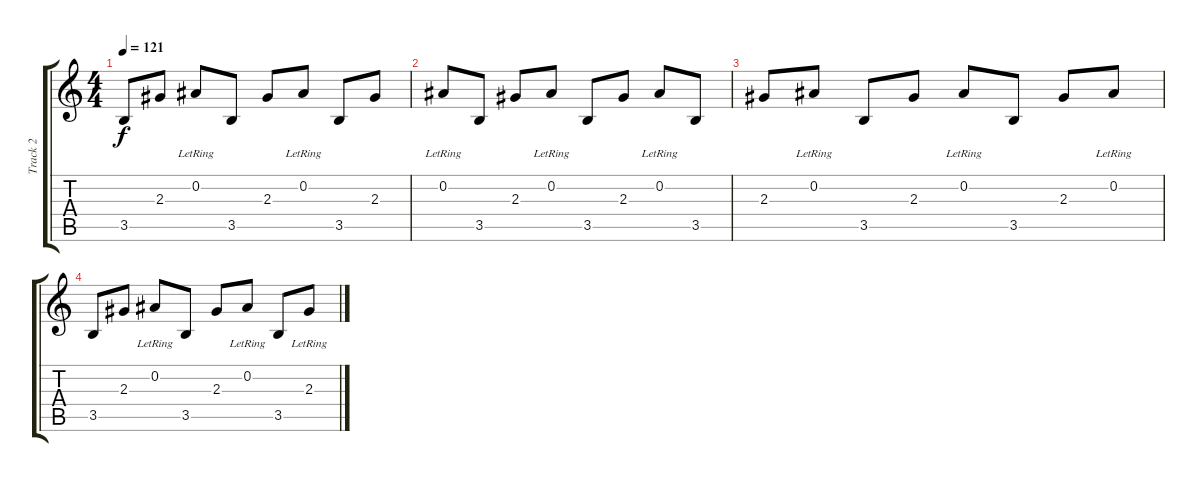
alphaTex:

\track ("Track 2" "Track 2") {instrument overdrivenguitar}
\staff {score tabs}
\tuning (Eb4 Bb3 Gb3 Db3 Ab2 Eb2) {hide}
\ts (4 4)
\tempo 121
\clef g2
\ks c
3.5.8{dy f} 2.3.8 0.2{lr}.8 3.5.8 2.3.8 0.2{lr}.8 3.5.8 2.3.8 |
0.2{lr}.8 3.5.8 2.3.8 0.2{lr}.8 3.5.8 2.3.8 0.2{lr}.8 3.5.8 |
2.3.8 0.2{lr}.8 3.5.8 2.3.8 0.2{lr}.8 3.5.8 2.3.8 0.2{lr}.8 |
3.5.8 2.3.8 0.2{lr}.8 3.5.8 2.3.8 0.2{lr}.8 3.5.8 2.3{lr}.8
